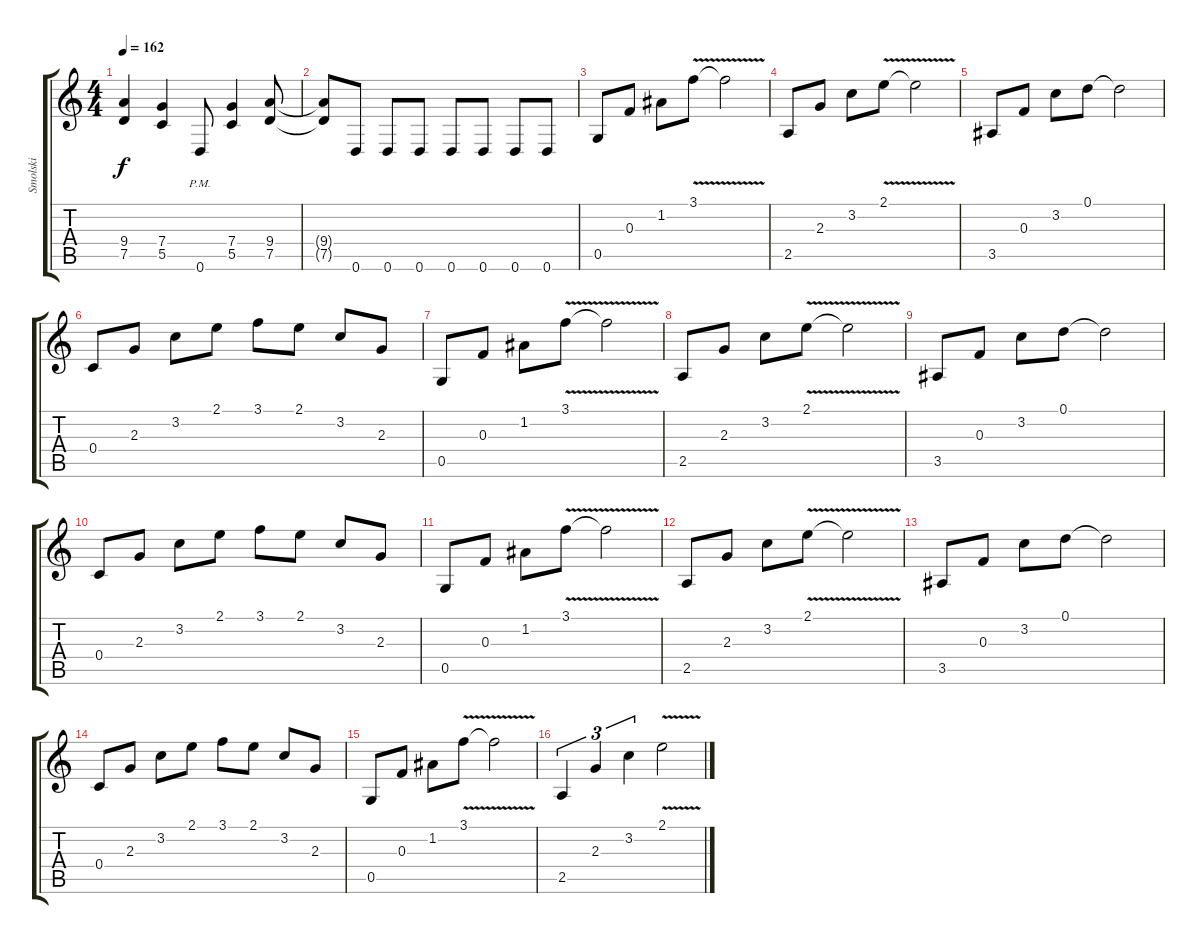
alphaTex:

\track ("Smolski" "Smolski") {instrument distortionguitar}
\staff {score tabs}
\tuning (D4 A3 F3 C3 G2 D2) {hide}
\ts (4 4)
\tempo 162
\clef g2
\ks c
(9.4 7.5).4{dy f} (7.4 5.5).4 0.6{pm}.8 (7.4 5.5).4 (9.4 7.5).8 |
(9.4{t} 7.5{t}).8 0.6.8 0.6.8 0.6.8 0.6.8 0.6.8 0.6.8 0.6.8 |
0.5.8 0.3.8 1.2.8 3.1{v}.8 3.1{t}.2 |
2.5.8 2.3.8 3.2.8 2.1{v}.8 2.1{t}.2 |
3.5.8 0.3.8 3.2.8 0.1.8 0.1{t}.2 |
0.4.8 2.3.8 3.2.8 2.1.8 3.1.8 2.1.8 3.2.8 2.3.8 |
0.5.8 0.3.8 1.2.8 3.1{v}.8 3.1{t}.2 |
2.5.8 2.3.8 3.2.8 2.1{v}.8 2.1{t}.2 |
3.5.8 0.3.8 3.2.8 0.1.8 0.1{t}.2 |
0.4.8 2.3.8 3.2.8 2.1.8 3.1.8 2.1.8 3.2.8 2.3.8 |
0.5.8 0.3.8 1.2.8 3.1{v}.8 3.1{t}.2 |
2.5.8 2.3.8 3.2.8 2.1{v}.8 2.1{t}.2 |
3.5.8 0.3.8 3.2.8 0.1.8 0.1{t}.2 |
0.4.8 2.3.8 3.2.8 2.1.8 3.1.8 2.1.8 3.2.8 2.3.8 |
0.5.8 0.3.8 1.2.8 3.1{v}.8 3.1{t}.2 |
2.5.4{tu (3 2)} 2.3.4{tu (3 2)} 3.2.4{tu (3 2)} 2.1{v}.2
